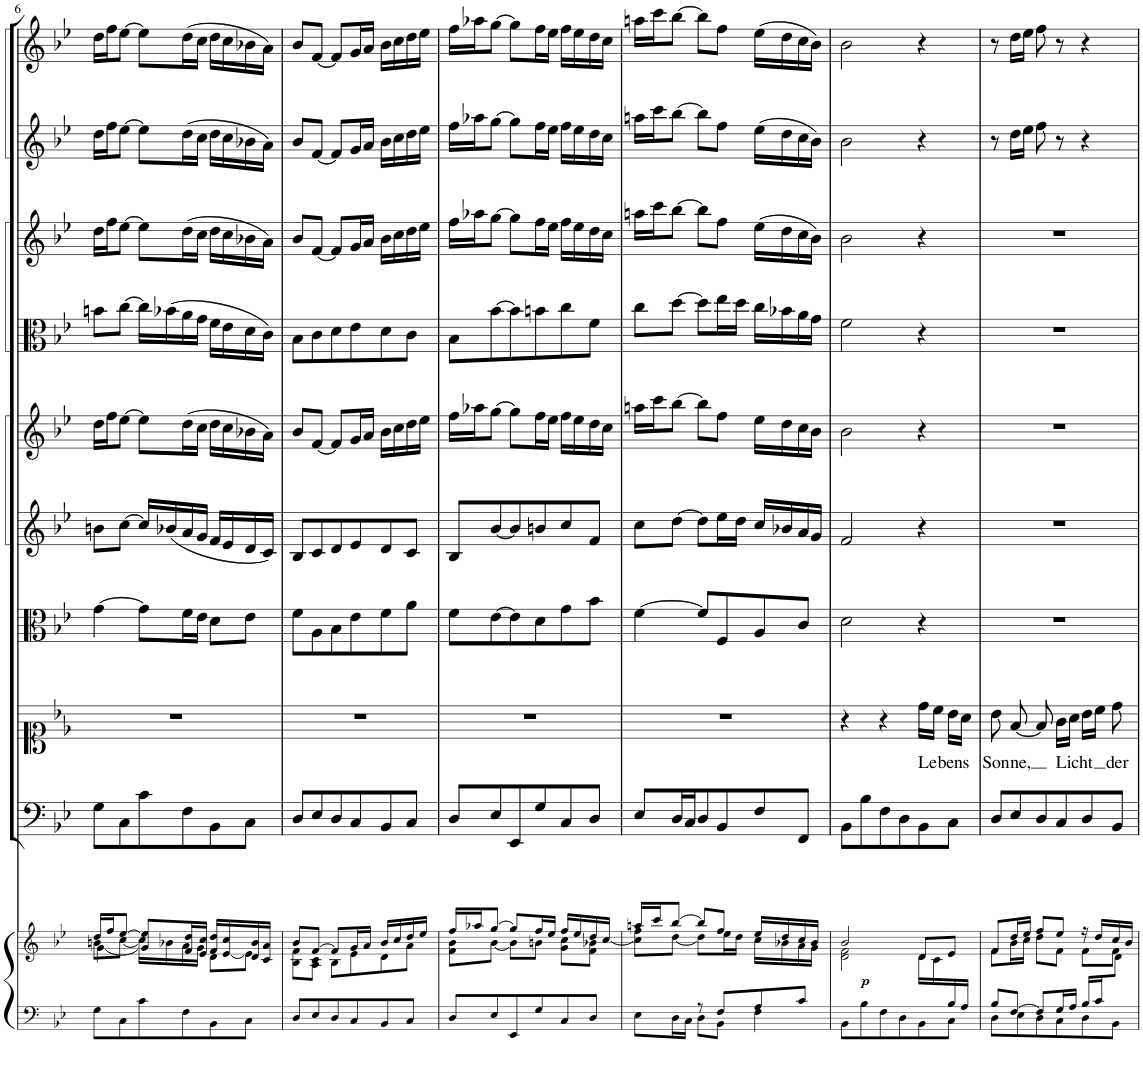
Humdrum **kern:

**kern	**kern	**dynam	**kern	**kern	**text	**kern	**kern	**kern	**kern	**kern	**kern	**kern
*part10	*part10	*part10	*part9	*part8	*part8	*part7	*part6	*part5	*part4	*part3	*part2	*part1
*staff11	*staff10	*staff10/11	*staff9	*staff8	*staff8	*staff7	*staff6	*staff5	*staff4	*staff3	*staff2	*staff1
*I"Piano reduction	*	*	*I"Continuo	*I"Soprano	*	*I"Viola	*I"Violino II	*I"Violino I	*I"Oboe II (Oboe da caccia)	*I"Oboe I	*I"Flauto II	*I"Flauto I
*I'Pno	*	*	*	*	*	*I'Vla	*I'Vln	*I'Vln	*	*I'Ob	*I'Fl	*I'Fl
!!LO:PB:g=z
*clefF4	*clefG2	*	*clefF4	*clefC1	*	*clefC3	*clefG2	*clefG2	*clefC3	*clefG2	*clefG2	*clefG2
*	*	*	*	*	*	*	*	*	*Trd12c21	*	*	*
*k[b-e-]	*k[b-e-]	*	*k[b-e-]	*k[b-e-]	*	*k[b-e-]	*k[b-e-]	*k[b-e-]	*k[b-e-]	*k[b-e-]	*k[b-e-]	*k[b-e-]
*M3/4	*M3/4	*	*M3/4	*M3/4	*	*M3/4	*M3/4	*M3/4	*M3/4	*M3/4	*M3/4	*M3/4
=6	=6	=6	=6	=6	=6	=6	=6	=6	=6	=6	=6	=6
*	*^	*	*	*	*	*	*	*	*	*	*	*
*	*	*^	*	*	*	*	*	*	*	*	*	*	*
8G\L	16dd/LL	8bn\L	[4g\	.	8G\L	2.r	.	[4g\	8bn\L	16dd\LL	8bn\L	16dd\LL	16dd\LL	16dd\LL
.	16ff/J	.	.	.	.	.	.	.	.	16ff\J	.	16ff\J	16ff\J	16ff\J
8C\	[8ee-/J	[8cc\J	.	.	8C\	.	.	.	[8cc\J	[8ee-\J	[8cc\J	[8ee-\J	[8ee-\J	[8ee-\J
8c\	8g/] 8ee-/]L	16cc\LL]	4ryy	.	8c\	.	.	8g\L]	16cc/LL]	8ee-\L]	16cc\LL]	8ee-\L]	8ee-\L]	8ee-\L]
.	.	16b-X\	.	.	.	.	.	.	(16b-X/	.	(16b-X\	.	.	.
8F\	16f/ 16dd/L	16a\	.	.	8F\	.	.	16f\L	16a/	(16dd\L	16a\	(16dd\L	(16dd\L	(16dd\L
.	16e-/ 16cc/JJ	16g\JJ	.	.	.	.	.	16e-\JJ	16g/JJ	16cc\JJ	16g\JJ	16cc\JJ	16cc\JJ	16cc\JJ
8BB-\	16f/ 16dd/LL	8d\L	4ryy	.	8BB-\	.	.	8d\L	16f/LL	16dd\LL	16f\LL	16dd\LL	16dd\LL	16dd\LL
.	[<16e-/ 16cc/	.	.	.	.	.	.	.	16e-/	16cc\	16e-\	16cc\	16cc\	16cc\
8C\J	16d/ 16b-/	8e-\J]	.	.	8C\J	.	.	8e-\J	16d/	16b-X\	16d\	16b-X\	16b-X\	16b-X\
.	16c/ 16a/JJ	.	.	.	.	.	.	.	16c/JJ)	16a\JJ)	16c\JJ)	16a\JJ)	16a\JJ)	16a\JJ)
*	*	*v	*v	*	*	*	*	*	*	*	*	*	*	*
=7	=7	=7	=7	=7	=7	=7	=7	=7	=7	=7	=7	=7	=7
8D/L	8b-/L	8B-\ 8f\L	.	8D/L	2.r	.	8f\L	8B-/L	8b-/L	8B-\L	8b-/L	8b-/L	8b-/L
8E-/	[8f/J	8A\ 8c\J	.	8E-/	.	.	8A\	8c/	[8f/J	8c\	[8f/J	[8f/J	[8f/J
8D/	8f/L]	8B-\L	.	8D/	.	.	8B-\	8d/	8f/L]	8d\	8f/L]	8f/L]	8f/L]
8C/	16g/L	8e-\	.	8C/	.	.	8e-\	8e-/	16g/L	8e-\	16g/L	16g/L	16g/L
.	16a/JJ	.	.	.	.	.	.	.	16a/JJ	.	16a/JJ	16a/JJ	16a/JJ
8BB-/	16b-/LL	8d\	.	8BB-/	.	.	8f\	8d/	16b-\LL	8d\	16b-\LL	16b-\LL	16b-\LL
.	16cc/	.	.	.	.	.	.	.	16cc\	.	16cc\	16cc\	16cc\
8C/J	16dd/	8a\J	.	8C/J	.	.	8a\J	8c/J	16dd\	8c\J	16dd\	16dd\	16dd\
.	16ee-/JJ	.	.	.	.	.	.	.	16ee-\JJ	.	16ee-\JJ	16ee-\JJ	16ee-\JJ
=8	=8	=8	=8	=8	=8	=8	=8	=8	=8	=8	=8	=8	=8
8D/L	16ff/LL	8f\ 8b-\L	.	8D/L	2.r	.	8f\L	8B-/L	16ff\LL	8B-\L	16ff\LL	16ff\LL	16ff\LL
.	16aa-X/J	.	.	.	.	.	.	.	16aa-X\J	.	16aa-X\J	16aa-X\J	16aa-X\J
8E-/	[8gg/J	[8b-\J	.	8E-/	.	.	[8e-\	[8b-/	[8gg\J	[8b-\	[8gg\J	[8gg\J	[8gg\J
8EE-/	8gg/L]	8b-\L]	.	8EE-/	.	.	8e-\]	8b-/]	8gg\L]	8b-\]	8gg\L]	8gg\L]	8gg\L]
8G/	16ff/L	8bn\J	.	8G/	.	.	8d\	8bn/	16ff\L	8bn\	16ff\L	16ff\L	16ff\L
.	16ee-/JJ	.	.	.	.	.	.	.	16ee-\JJ	.	16ee-\JJ	16ee-\JJ	16ee-\JJ
8C/	16ff/LL	8g\ 8cc\L	.	8C/	.	.	8g\	8cc/	16ff\LL	8cc\	16ff\LL	16ff\LL	16ff\LL
.	16ee-/	.	.	.	.	.	.	.	16ee-\	.	16ee-\	16ee-\	16ee-\
8D/J	16dd/	8f\ 8b-X\J	.	8D/J	.	.	8b-\J	8f/J	16dd\	8f\J	16dd\	16dd\	16dd\
.	[<16cc/JJ	.	.	.	.	.	.	.	16cc\JJ	.	16cc\JJ	16cc\JJ	16cc\JJ
=9	=9	=9	=9	=9	=9	=9	=9	=9	=9	=9	=9	=9	=9
*^	*	*	*	*	*	*	*	*	*	*	*	*	*
4ryy	8E-\L	16aan/LL	8cc\] 8ff\L	.	8E-/L	2.r	.	[4f\	8cc\L	16aan\LL	8cc\L	16aan\LL	16aan\LL	16aan\LL
.	.	16ccc/J	.	.	.	.	.	.	.	16ccc\J	.	16ccc\J	16ccc\J	16ccc\J
.	16D\L	[8bb-/J	[8dd\J	.	16D/L	.	.	.	[8dd\J	[8bb-\J	[8dd\J	[8bb-\J	[8bb-\J	[8bb-\J
.	16C\JJ	.	.	.	16C/J	.	.	.	.	.	.	.	.	.
8r	8D\L	8bb-/L]	8dd\L]	.	8D/	.	.	8f/L]	8dd\L]	8bb-\L]	8dd\L]	8bb-\L]	8bb-\L]	8bb-\L]
8F/L	8BB-\J	8ff/J	16ee-\L	.	8BB-/	.	.	8F/	16ee-\L	8ff\J	16ee-\L	8ff\J	8ff\J	8ff\J
.	.	.	16dd\JJ	.	.	.	.	.	16dd\JJ	.	16dd\JJ	.	.	.
8A/	4F\	16ee-/LL	16cc\LL	.	8F/	.	.	8A/	16cc/LL	16ee-\LL	16cc\LL	(16ee-\LL	(16ee-\LL	(16ee-\LL
.	.	16dd/	16b-X\	.	.	.	.	.	16b-X/	16dd\	16b-X\	16dd\	16dd\	16dd\
8c/J	.	16cc/	16a\	.	8FF/J	.	.	8c/J	16a/	16cc\	16a\	16cc\	16cc\	16cc\
.	.	16b-/JJ	16g\JJ	.	.	.	.	.	16g/JJ	16b-\JJ	16g\JJ	16b-\JJ)	16b-\JJ)	16b-\JJ)
=10	=10	=10	=10	=10	=10	=10	=10	=10	=10	=10	=10	=10	=10	=10
*	*	*	*^	*	*	*	*	*	*	*	*	*	*	*
8ryy	8BB-\L	2b-/	2d\ 2f\	8ryy	.	8BB-\L	4r	.	2d\	2f/	2b-\	2f\	2b-\	2b-\	2b-\
!	!	!	!	!	!LO:DY:b	!	!	!	!	!	!	!	!	!	!
.	8B-\	.	.	2ryy	p	8B-\	.	.	.	.	.	.	.	.	.
.	8F\	.	.	.	.	8F\	4r	.	.	.	.	.	.	.	.
.	8D\	.	.	.	.	8D\	.	.	.	.	.	.	.	.	.
!	!	!	!	!	!	!	!	!LO:LY:b	!	!	!	!	!	!	!
.	8BB-\	8d/L	16d\LL	.	.	8BB-\	16dd\LL	Le-	4r	4r	4r	4r	4r	4r	4r
.	.	.	16c\	.	.	.	16cc\JJ	.	.	.	.	.	.	.	.
!	!	!	!	!	!	!	!	!LO:LY:b	!	!	!	!	!	!	!
16B-/	8C\J	8e-/J	8ryy	8ryy	.	8C\J	16b-\LL	-bens	.	.	.	.	.	.	.
16A/JJ	.	.	.	.	.	.	16a\JJ	.	.	.	.	.	.	.	.
=11	=11	=11	=11	=11	=11	=11	=11	=11	=11	=11	=11	=11	=11	=11	=11
!	!	!	!	!	!	!	!	!LO:LY:b	!	!	!	!	!	!	!
8B-/L	8D\L	8f/L	8f\L	8ryy	.	8D/L	8b-\	Son-	2.r	2.r	2.r	2.r	2.r	8r	8r
!	!	!	!	!	!	!	!	!LO:LY:b	!	!	!	!	!	!	!
*	*	*	*v	*v	*	*	*	*	*	*	*	*	*	*	*
[8F/J	8E-\	16dd/L	16b-\L	.	8E-/	[8f/	-ne,	.	.	.	.	.	16dd\LL	16dd\LL
.	.	16ee-/JJ	16cc\JJ	.	.	.	.	.	.	.	.	.	16ee-\JJ	16ee-\JJ
8F/L]	8D\	8ff/L	8dd\L	.	8D/	8f/]	.	.	.	.	.	.	8ff\	8ff\
!	!	!	!	!	!	!	!LO:LY:b	!	!	!	!	!	!	!
16G/L	8C\	8ee-/J	8f\J	.	8C/	16g\LL	Licht	.	.	.	.	.	8r	8r
16A/JJ	.	.	.	.	.	16a\JJ	.	.	.	.	.	.	.	.
16B-/LL	8D\	16r	8f\L	.	8D/	16b-\LL	.	.	.	.	.	.	4r	4r
16c/J	.	16dd/LL	.	.	.	16cc\JJ	.	.	.	.	.	.	.	.
*	*	*	*^	*	*	*	*	*	*	*	*	*	*	*
!	!	!	!	!	!	!	!	!LO:LY:b	!	!	!	!	!	!	!
8ryy	8BB-\J	16cc/	8f\J	8d\J	.	8BB-/J	8dd\	der	.	.	.	.	.	.	.
.	.	16b-/JJ	.	.	.	.	.	.	.	.	.	.	.	.	.
*v	*v	*	*	*	*	*	*	*	*	*	*	*	*	*	*
*	*v	*v	*v	*	*	*	*	*	*	*	*	*	*	*
=	=	=	=	=	=	=	=	=	=	=	=	=
*-	*-	*-	*-	*-	*-	*-	*-	*-	*-	*-	*-	*-
